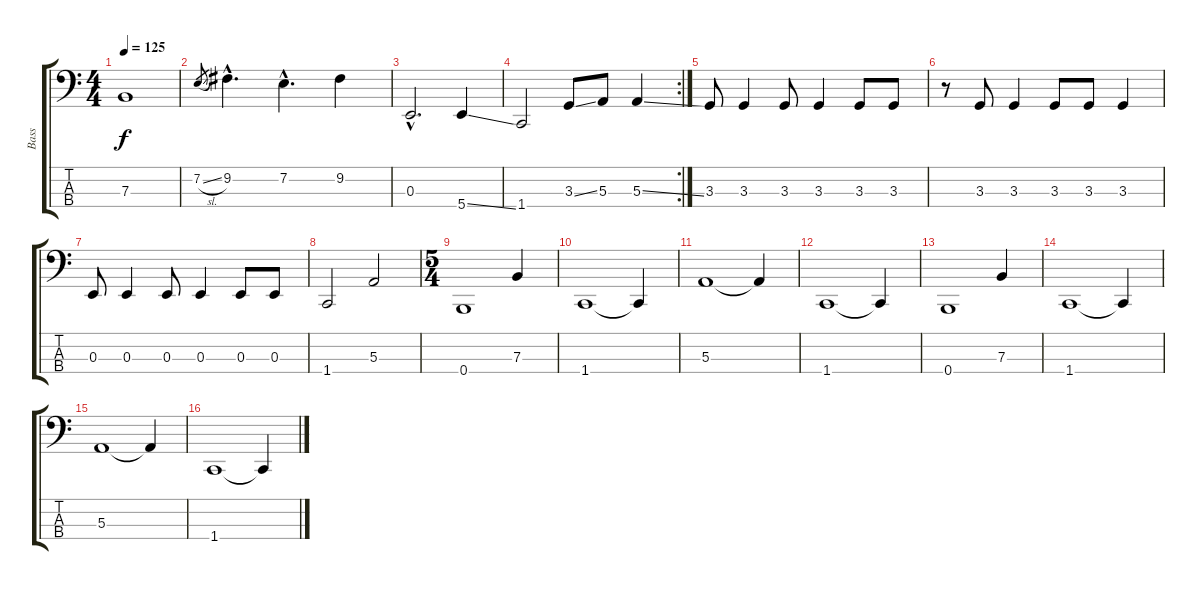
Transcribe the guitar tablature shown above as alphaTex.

\track ("Bass" "Bass") {instrument fretlessbass}
\staff {score tabs}
\tuning (D2 A1 E1 B0) {hide}
\ts (4 4)
\tempo 125
\clef f4
\ks c
7.3.1{dy f} |
7.2{sl}.8{gr} 9.2{hac}.4{d} 7.2{hac}.4{d} 9.2.4 |
0.3{hac}.2{d} 5.4{ss}.4 |
\rc 2
1.4.2 3.3{ss}.8 5.3.8 5.3{ss}.4 |
3.3.8 3.3.4 3.3.8 3.3.4 3.3.8 3.3.8 |
r.8 3.3.8 3.3.4 3.3.8 3.3.8 3.3.4 |
0.3.8 0.3.4 0.3.8 0.3.4 0.3.8 0.3.8 |
1.4.2 5.3.2 |
\ts (5 4)
0.4.1 7.3.4 |
1.4.1 1.4{t}.4 |
5.3.1 5.3{t}.4 |
1.4.1 1.4{t}.4 |
0.4.1 7.3.4 |
1.4.1 1.4{t}.4 |
5.3.1 5.3{t}.4 |
1.4.1 1.4{t}.4
